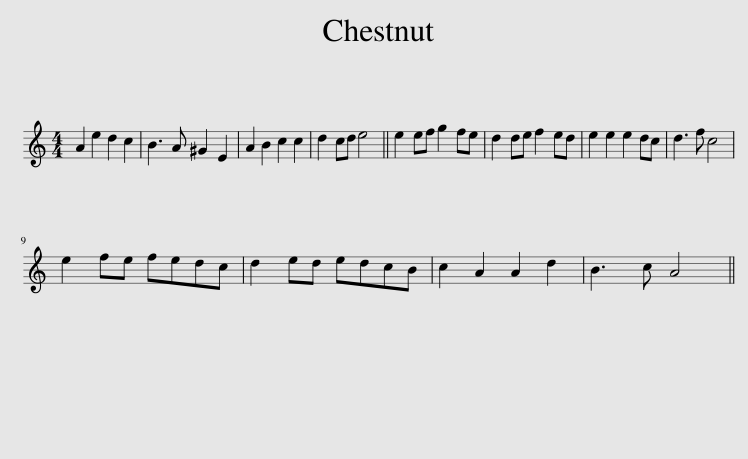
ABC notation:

X:1
L:1/8
M:4/4
I:linebreak $
K:C
V:1 treble
V:1
 A2 e2 d2 c2 | B3 A ^G2 E2 | A2 B2 c2 c2 | d2 cd e4 || e2 ef g2 fe | %5
 d2 de f2 ed | e2 e2 e2 dc | d3 f c4 |$ e2 fe fedc | d2 ed edcB | %10
 c2 A2 A2 d2 | B3 c A4 || %12
